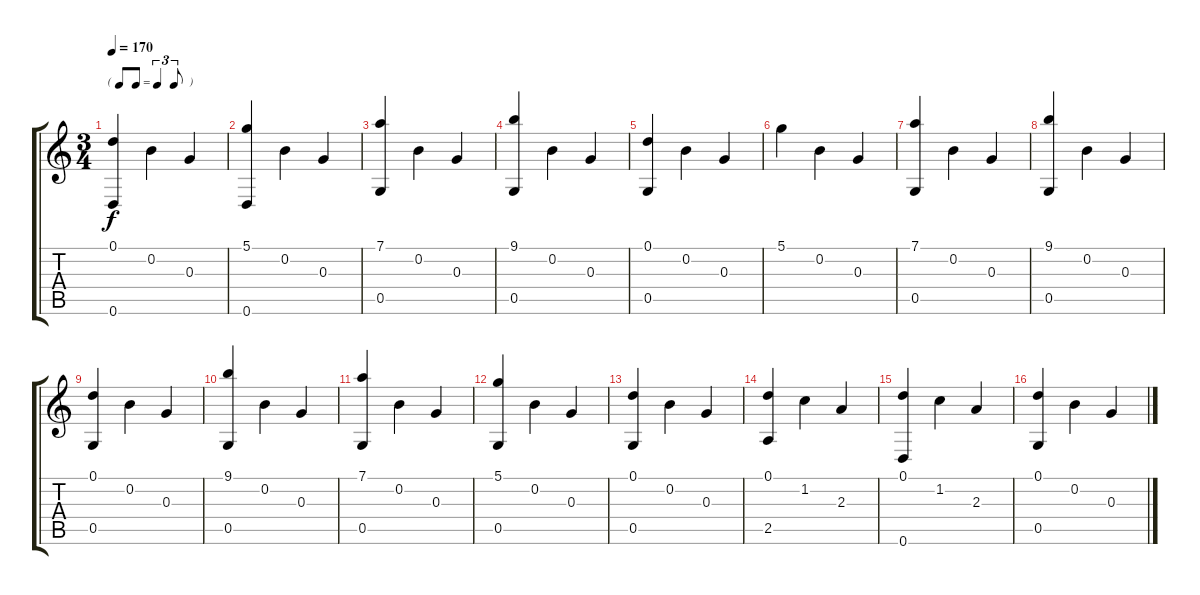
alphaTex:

\track "" {instrument acousticguitarnylon}
\staff {score tabs}
\tuning (D4 B3 G3 D3 G2 D2) {hide}
\ts (3 4)
\tf triplet8th
\tempo 170
\clef g2
\ks c
(0.1 0.6).4{dy f} 0.2.4 0.3.4 |
(5.1 0.6).4 0.2.4 0.3.4 |
(7.1 0.5).4 0.2.4 0.3.4 |
(9.1 0.5).4 0.2.4 0.3.4 |
(0.1 0.5).4 0.2.4 0.3.4 |
5.1.4 0.2.4 0.3.4 |
(7.1 0.5).4 0.2.4 0.3.4 |
(9.1 0.5).4 0.2.4 0.3.4 |
(0.1 0.5).4 0.2.4 0.3.4 |
(9.1 0.5).4 0.2.4 0.3.4 |
(7.1 0.5).4 0.2.4 0.3.4 |
(5.1 0.5).4 0.2.4 0.3.4 |
(0.1 0.5).4 0.2.4 0.3.4 |
(0.1 2.5).4 1.2.4 2.3.4 |
(0.1 0.6).4 1.2.4 2.3.4 |
(0.1 0.5).4 0.2.4 0.3.4
